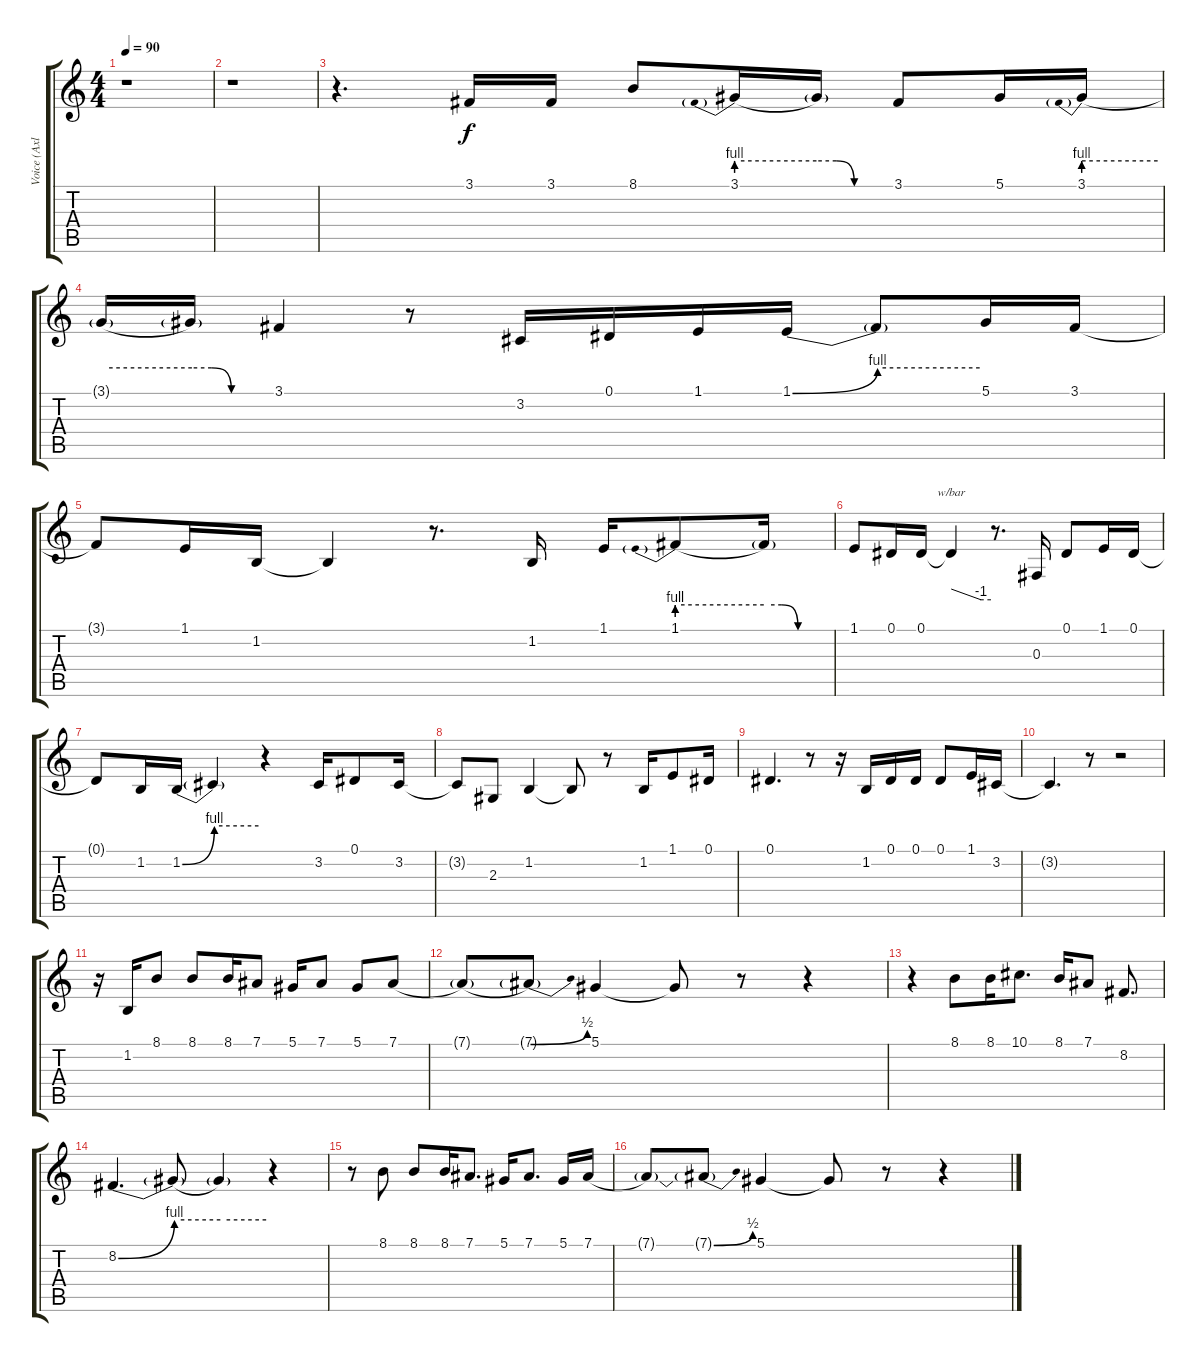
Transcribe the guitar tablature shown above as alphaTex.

\track ("Voice (Axl)" "Voice (Axl") {instrument lead2sawtooth}
\staff {score tabs}
\tuning (Eb4 Bb3 Gb3 Db3 Ab2 Eb2) {hide}
\ts (4 4)
\tempo 90
\clef g2
\ks c
r.1{dy f} |
r.1 |
r.4{d} 3.1.16 3.1.16 8.1.8 3.1{be (prebend 0 4 60 4)}.16 3.1{be (custom 0 4 15 4 30 0 60 0) t}.16 3.1.8 5.1.16 3.1{be (prebend 0 4 60 4)}.16 |
3.1{be (hold 0 4 60 4) t}.16 3.1{be (custom 0 4 15 4 30 0 60 0) t}.16 3.1.4 r.8 3.2.16 0.1.16 1.1.16 1.1{be (bend 0 0 60 4)}.16 1.1{be (hold 0 4 60 4) t}.8 5.1.16 3.1.16 |
3.1{t}.8 1.1.16 1.2.16 1.2{t}.4 r.8{d} 1.2.16 1.1.16 1.1{be (prebend 0 4 60 4)}.8 1.1{be (custom 0 4 15 4 30 0 60 0) t}.16 |
1.1.8 0.1.16 0.1.16 0.1{t}.4{tbe (custom default 0 0 45 -4 60 -4)} r.8{d} 0.3.16 0.1.8 1.1.16 0.1.16 |
0.1{t}.8 1.2.16 1.2{be (bend 0 0 60 4)}.16 1.2{be (hold 0 4 60 4) t}.4 r.4 3.2.16 0.1.8 3.2.16 |
3.2{t}.8 2.3.8 1.2.4 1.2{t}.8 r.8 1.2.16 1.1.8 0.1.16 |
0.1.4{d} r.8 r.16 1.2.16 0.1.16 0.1.16 0.1.8 1.1.16 3.2.16 |
3.2{t}.4{d} r.8 r.2 |
r.16 1.2.16 8.1.8 8.1.8 8.1.16 7.1.8 5.1.16 7.1.8 5.1.8 7.1{be (hold 0 0 60 0)}.8 |
7.1{be (hold 0 0 60 0) t}.8 7.1{be (bend 0 0 60 2) t}.8 5.1.4 5.1{t}.8 r.8 r.4 |
r.4 8.1.8 8.1.16 10.1.8{d} 8.1.16 7.1.8 8.2.8{d} |
8.2{be (bend 0 0 60 4)}.4{d} 8.2{be (hold 0 4 60 4) t}.8 8.2{be (hold 0 4 60 4) t}.4 r.4 |
r.8 8.1.8 8.1.8 8.1.16 7.1.8{d} 5.1.16 7.1.8{d} 5.1.16 7.1{be (hold 0 0 60 0)}.16 |
7.1{t}.8 7.1{be (bend 0 0 60 2) t}.8 5.1.4 5.1{t}.8 r.8 r.4
